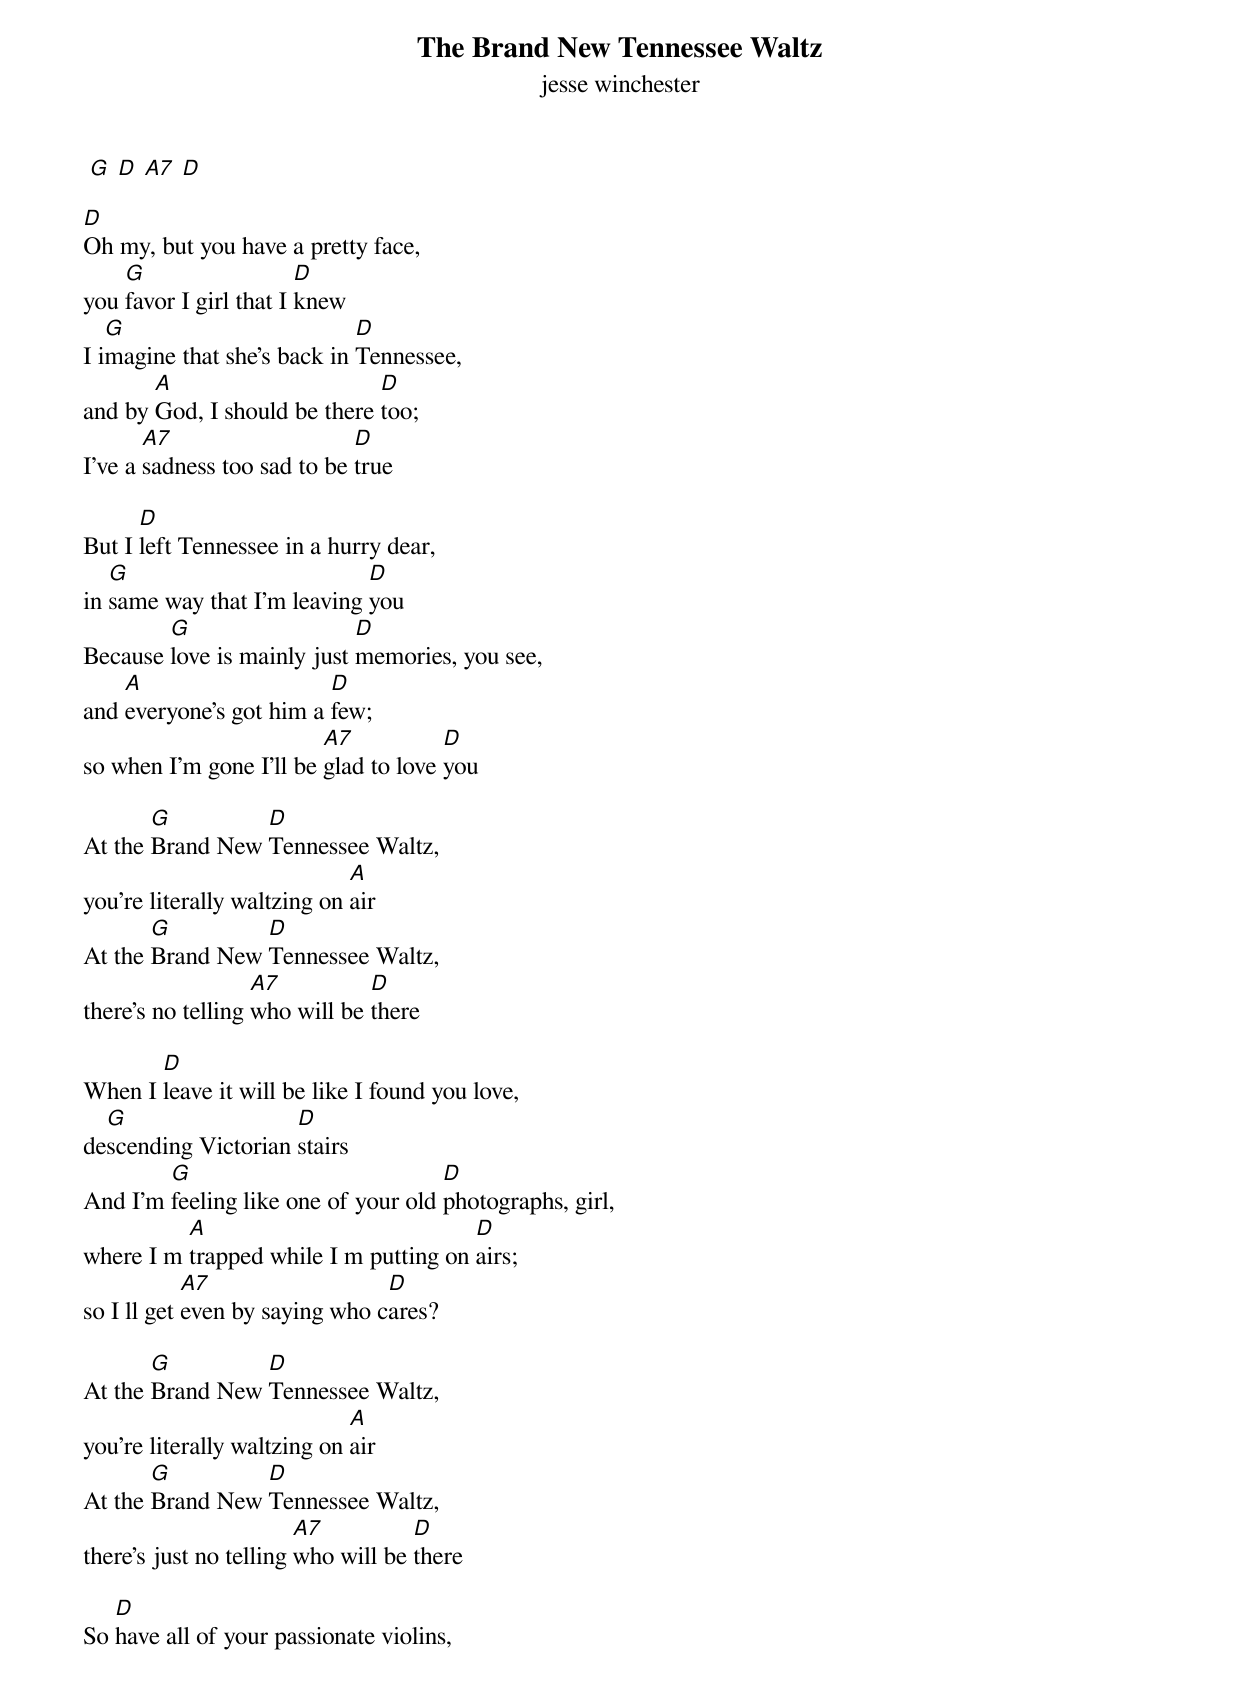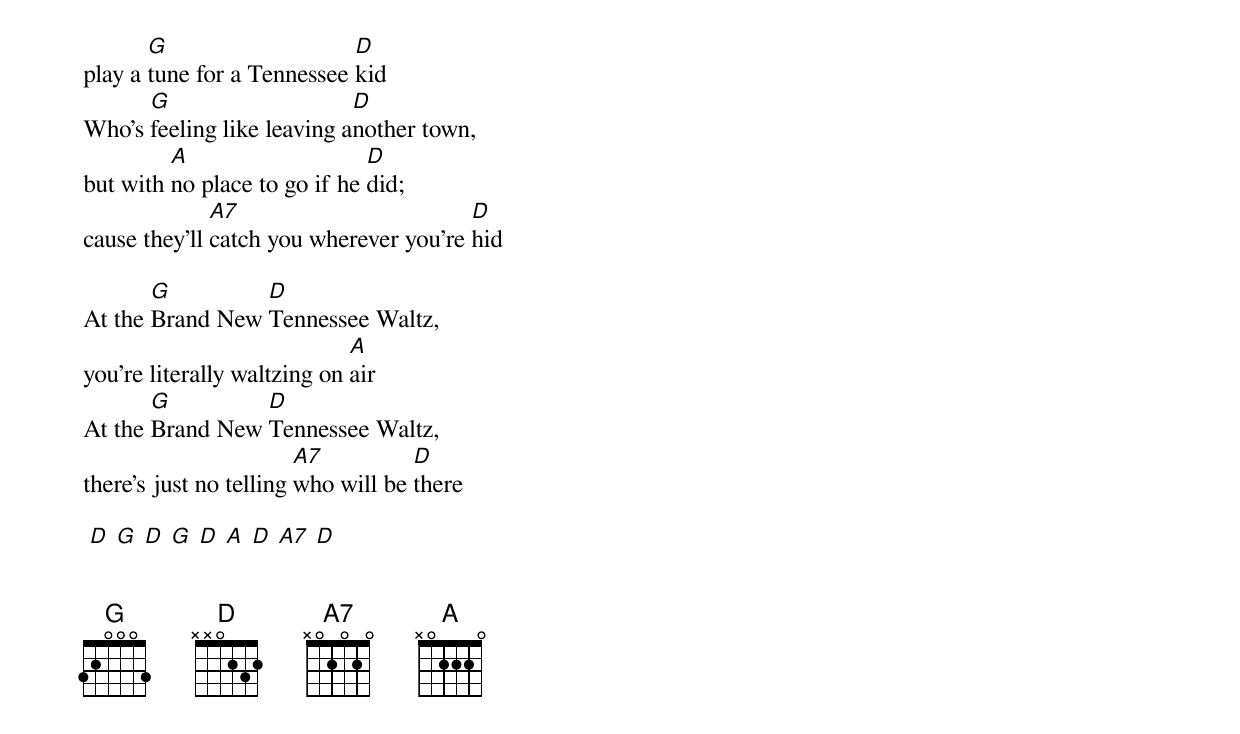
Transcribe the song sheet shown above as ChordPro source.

{title: The Brand New Tennessee Waltz}
{subtitle: jesse winchester}
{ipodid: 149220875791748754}

 [G] [D] [A7] [D]

[D]Oh my, but you have a pretty face,
you [G]favor I girl that I [D]knew
I i[G]magine that she's back in [D]Tennessee,
and by [A]God, I should be there [D]too;
I've a [A7]sadness too sad to be [D]true

But I [D]left Tennessee in a hurry dear,
in [G]same way that I'm leaving [D]you
Because [G]love is mainly just [D]memories, you see,
and [A]everyone's got him a [D]few;
so when I'm gone I'll be [A7]glad to love [D]you

At the [G]Brand New [D]Tennessee Waltz,
you're literally waltzing on [A]air
At the [G]Brand New [D]Tennessee Waltz,
there's no telling [A7]who will be [D]there

When I [D]leave it will be like I found you love,
de[G]scending Victorian [D]stairs
And I'm [G]feeling like one of your old [D]photographs, girl,
where I m [A]trapped while I m putting on [D]airs;
so I ll get [A7]even by saying who c[D]ares?

At the [G]Brand New [D]Tennessee Waltz,
you're literally waltzing on [A]air
At the [G]Brand New [D]Tennessee Waltz,
there's just no telling [A7]who will be [D]there

So [D]have all of your passionate violins,
play a [G]tune for a Tennessee [D]kid
Who's [G]feeling like leaving a[D]nother town,
but with [A]no place to go if he [D]did;
cause they'll [A7]catch you wherever you're [D]hid

At the [G]Brand New [D]Tennessee Waltz,
you're literally waltzing on [A]air
At the [G]Brand New [D]Tennessee Waltz,
there's just no telling [A7]who will be [D]there

 [D] [G] [D] [G] [D] [A] [D] [A7] [D]

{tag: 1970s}
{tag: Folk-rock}

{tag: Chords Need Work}
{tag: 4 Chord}
